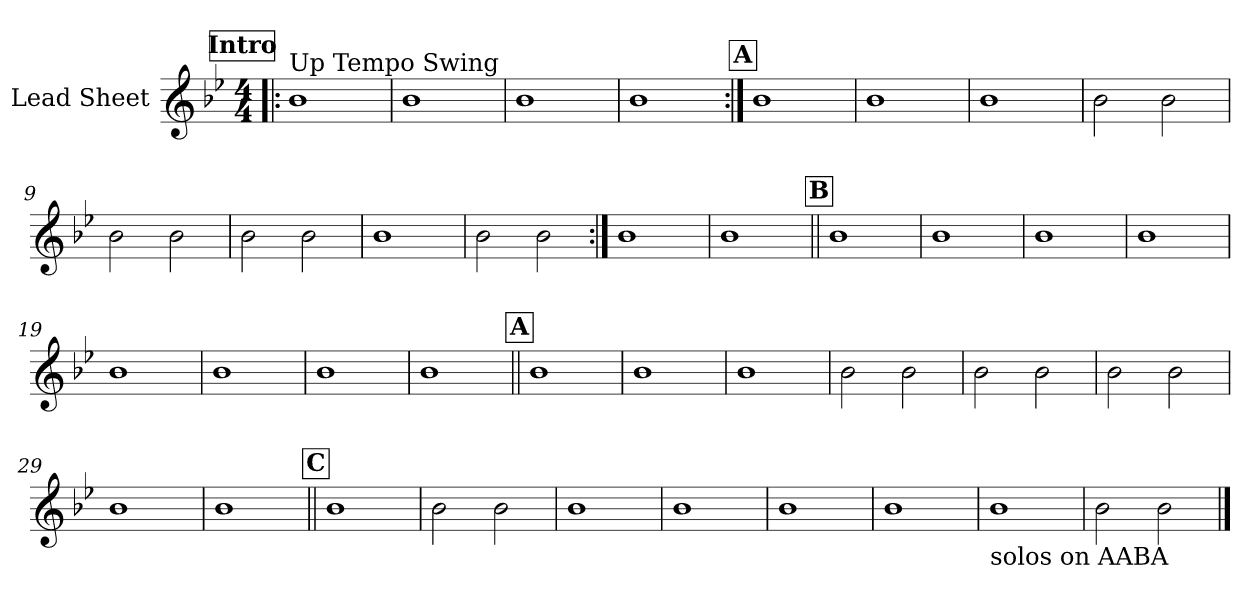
**kern
*part1
*staff1
*I"Lead Sheet
*clefG2
*k[b-e-]
*B-:
*M4/4
!!LO:REH:place=s1:a:fs=14:t=Intro
=1!|:
!LO:TX:a:t=Up Tempo Swing
1b-
=2
1b-
=3
1b-
=4
1b-
!!LO:LB:g=z
!!LO:REH:place=s1:a:fs=14:t=A
=5:|!
1b-
=6
1b-
=7
1b-
=8
2b-\
2b-\
!!LO:LB:g=z
=9
2b-\
2b-\
=10
2b-\
2b-\
=11
1b-
=12
2b-\
2b-\
!!LO:LB:g=z
=13:|!
1b-
=14
1b-
!!LO:LB:g=z
!!LO:REH:place=s1:a:fs=14:t=B
=15||
1b-
=16
1b-
=17
1b-
=18
1b-
!!LO:LB:g=z
=19
1b-
=20
1b-
=21
1b-
=22
1b-
!!LO:LB:g=z
!!LO:REH:place=s1:a:fs=14:t=A
=23||
1b-
=24
1b-
=25
1b-
=26
2b-\
2b-\
!!LO:LB:g=z
=27
2b-\
2b-\
=28
2b-\
2b-\
=29
1b-
=30
1b-
!!LO:LB:g=z
!!LO:REH:place=s1:a:fs=14:t=C
=31||
1b-
=32
2b-\
2b-\
=33
1b-
=34
1b-
!!LO:LB:g=z
=35
1b-
=36
1b-
=37
!LO:TX:b:t=solos on AABA
1b-
=38
2b-\
2b-\
==
*-
